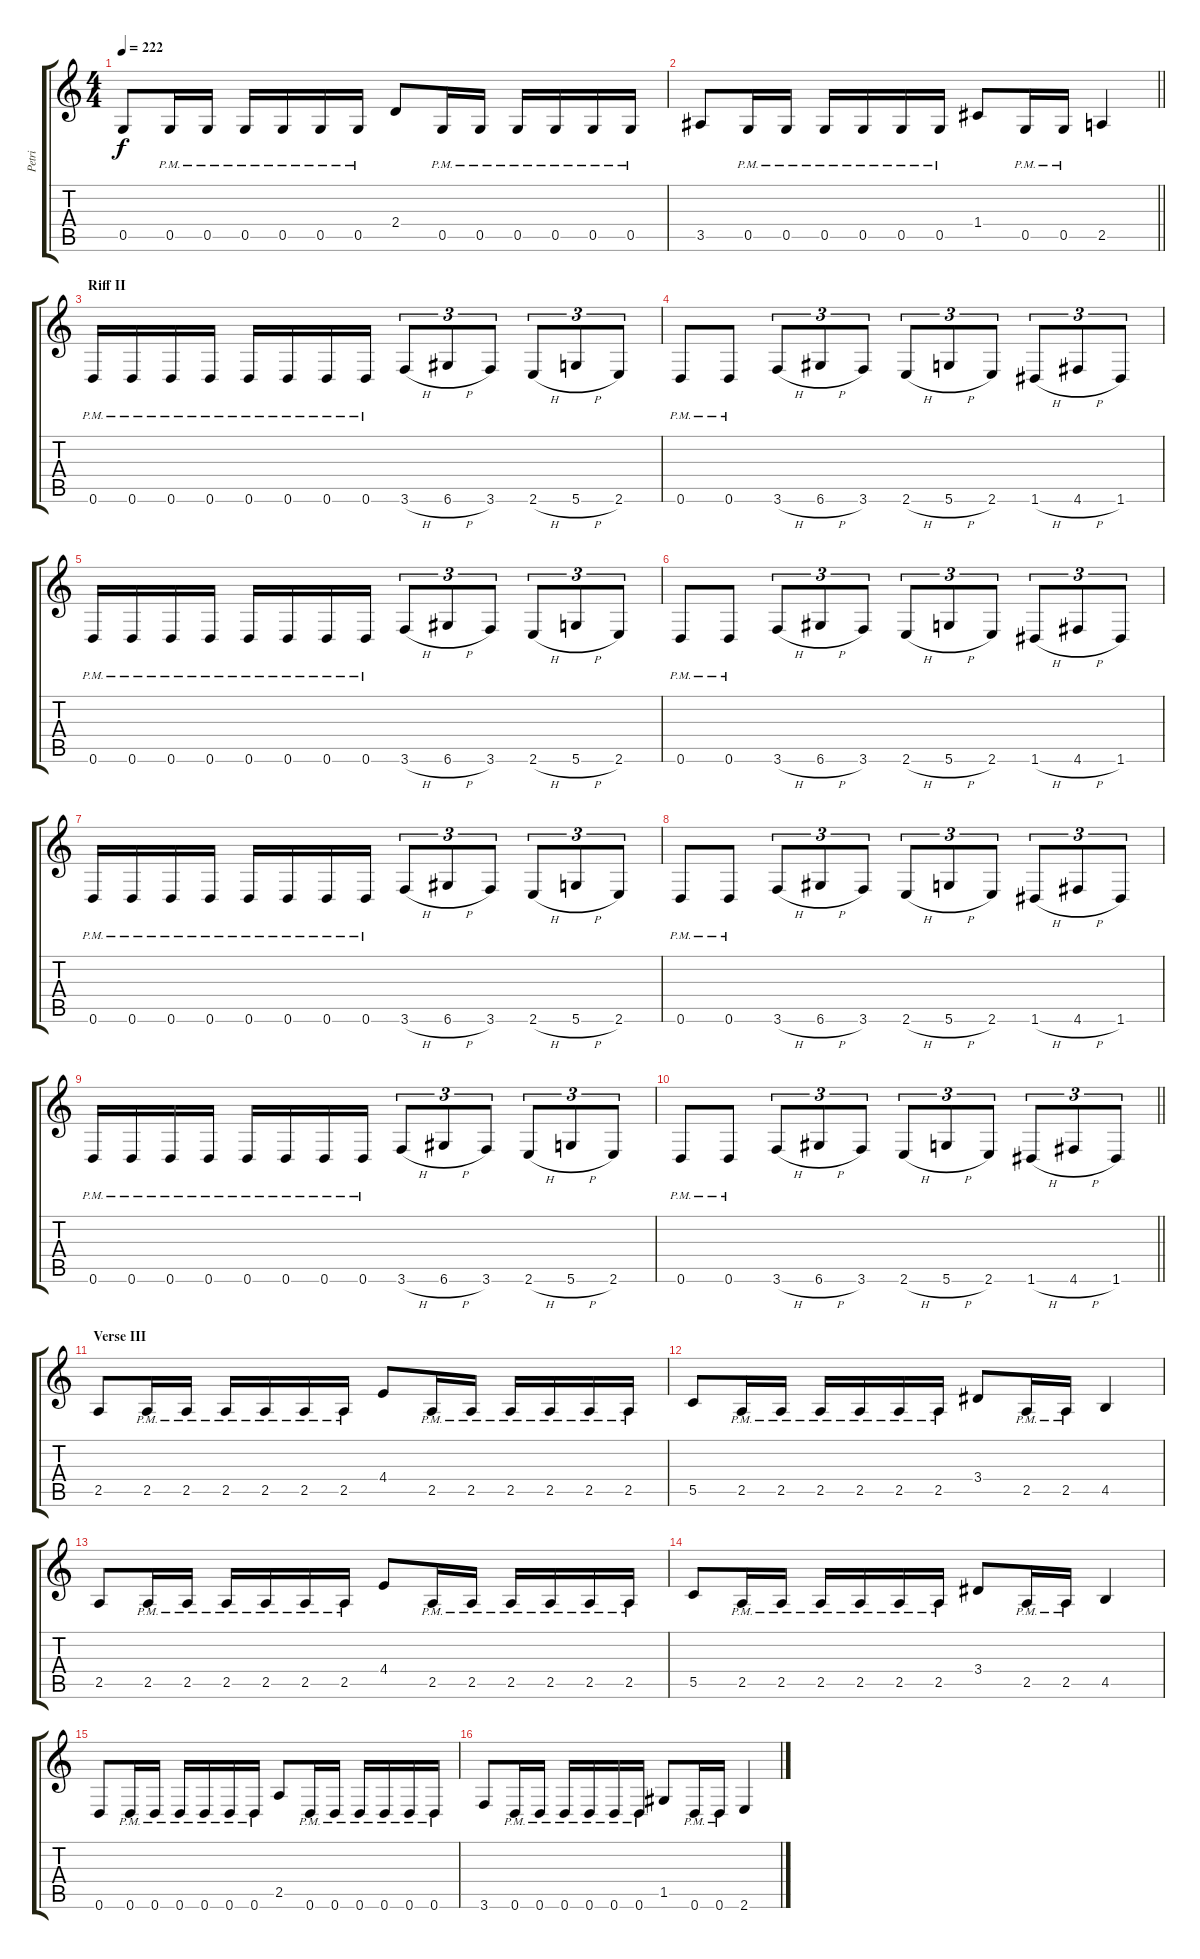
\track ("Petri" "Petri") {instrument distortionguitar}
\staff {score tabs}
\tuning (D4 A3 F3 C3 G2 D2) {hide}
\ts (4 4)
\tempo 222
\clef g2
\ks c
0.5.8{dy f} 0.5{pm}.16 0.5{pm}.16 0.5{pm}.16 0.5{pm}.16 0.5{pm}.16 0.5{pm}.16 2.4.8 0.5{pm}.16 0.5{pm}.16 0.5{pm}.16 0.5{pm}.16 0.5{pm}.16 0.5{pm}.16 |
\barLineRight lightlight
3.5.8 0.5{pm}.16 0.5{pm}.16 0.5{pm}.16 0.5{pm}.16 0.5{pm}.16 0.5{pm}.16 1.4.8 0.5{pm}.16 0.5{pm}.16 2.5.4 |
\section ("" "Riff II")
0.6{pm}.16 0.6{pm}.16 0.6{pm}.16 0.6{pm}.16 0.6{pm}.16 0.6{pm}.16 0.6{pm}.16 0.6{pm}.16 3.6{h}.8{tu (3 2)} 6.6{h}.8{tu (3 2)} 3.6.8{tu (3 2)} 2.6{h}.8{tu (3 2)} 5.6{h}.8{tu (3 2)} 2.6.8{tu (3 2)} |
0.6{pm}.8 0.6{pm}.8 3.6{h}.8{tu (3 2)} 6.6{h}.8{tu (3 2)} 3.6.8{tu (3 2)} 2.6{h}.8{tu (3 2)} 5.6{h}.8{tu (3 2)} 2.6.8{tu (3 2)} 1.6{h}.8{tu (3 2)} 4.6{h}.8{tu (3 2)} 1.6.8{tu (3 2)} |
0.6{pm}.16 0.6{pm}.16 0.6{pm}.16 0.6{pm}.16 0.6{pm}.16 0.6{pm}.16 0.6{pm}.16 0.6{pm}.16 3.6{h}.8{tu (3 2)} 6.6{h}.8{tu (3 2)} 3.6.8{tu (3 2)} 2.6{h}.8{tu (3 2)} 5.6{h}.8{tu (3 2)} 2.6.8{tu (3 2)} |
0.6{pm}.8 0.6{pm}.8 3.6{h}.8{tu (3 2)} 6.6{h}.8{tu (3 2)} 3.6.8{tu (3 2)} 2.6{h}.8{tu (3 2)} 5.6{h}.8{tu (3 2)} 2.6.8{tu (3 2)} 1.6{h}.8{tu (3 2)} 4.6{h}.8{tu (3 2)} 1.6.8{tu (3 2)} |
0.6{pm}.16 0.6{pm}.16 0.6{pm}.16 0.6{pm}.16 0.6{pm}.16 0.6{pm}.16 0.6{pm}.16 0.6{pm}.16 3.6{h}.8{tu (3 2)} 6.6{h}.8{tu (3 2)} 3.6.8{tu (3 2)} 2.6{h}.8{tu (3 2)} 5.6{h}.8{tu (3 2)} 2.6.8{tu (3 2)} |
0.6{pm}.8 0.6{pm}.8 3.6{h}.8{tu (3 2)} 6.6{h}.8{tu (3 2)} 3.6.8{tu (3 2)} 2.6{h}.8{tu (3 2)} 5.6{h}.8{tu (3 2)} 2.6.8{tu (3 2)} 1.6{h}.8{tu (3 2)} 4.6{h}.8{tu (3 2)} 1.6.8{tu (3 2)} |
0.6{pm}.16 0.6{pm}.16 0.6{pm}.16 0.6{pm}.16 0.6{pm}.16 0.6{pm}.16 0.6{pm}.16 0.6{pm}.16 3.6{h}.8{tu (3 2)} 6.6{h}.8{tu (3 2)} 3.6.8{tu (3 2)} 2.6{h}.8{tu (3 2)} 5.6{h}.8{tu (3 2)} 2.6.8{tu (3 2)} |
\barLineRight lightlight
0.6{pm}.8 0.6{pm}.8 3.6{h}.8{tu (3 2)} 6.6{h}.8{tu (3 2)} 3.6.8{tu (3 2)} 2.6{h}.8{tu (3 2)} 5.6{h}.8{tu (3 2)} 2.6.8{tu (3 2)} 1.6{h}.8{tu (3 2)} 4.6{h}.8{tu (3 2)} 1.6.8{tu (3 2)} |
\section ("" "Verse III")
2.5.8 2.5{pm}.16 2.5{pm}.16 2.5{pm}.16 2.5{pm}.16 2.5{pm}.16 2.5{pm}.16 4.4.8 2.5{pm}.16 2.5{pm}.16 2.5{pm}.16 2.5{pm}.16 2.5{pm}.16 2.5{pm}.16 |
5.5.8 2.5{pm}.16 2.5{pm}.16 2.5{pm}.16 2.5{pm}.16 2.5{pm}.16 2.5{pm}.16 3.4.8 2.5{pm}.16 2.5{pm}.16 4.5.4 |
2.5.8 2.5{pm}.16 2.5{pm}.16 2.5{pm}.16 2.5{pm}.16 2.5{pm}.16 2.5{pm}.16 4.4.8 2.5{pm}.16 2.5{pm}.16 2.5{pm}.16 2.5{pm}.16 2.5{pm}.16 2.5{pm}.16 |
5.5.8 2.5{pm}.16 2.5{pm}.16 2.5{pm}.16 2.5{pm}.16 2.5{pm}.16 2.5{pm}.16 3.4.8 2.5{pm}.16 2.5{pm}.16 4.5.4 |
0.6.8 0.6{pm}.16 0.6{pm}.16 0.6{pm}.16 0.6{pm}.16 0.6{pm}.16 0.6{pm}.16 2.5.8 0.6{pm}.16 0.6{pm}.16 0.6{pm}.16 0.6{pm}.16 0.6{pm}.16 0.6{pm}.16 |
3.6.8 0.6{pm}.16 0.6{pm}.16 0.6{pm}.16 0.6{pm}.16 0.6{pm}.16 0.6{pm}.16 1.5.8 0.6{pm}.16 0.6{pm}.16 2.6.4
